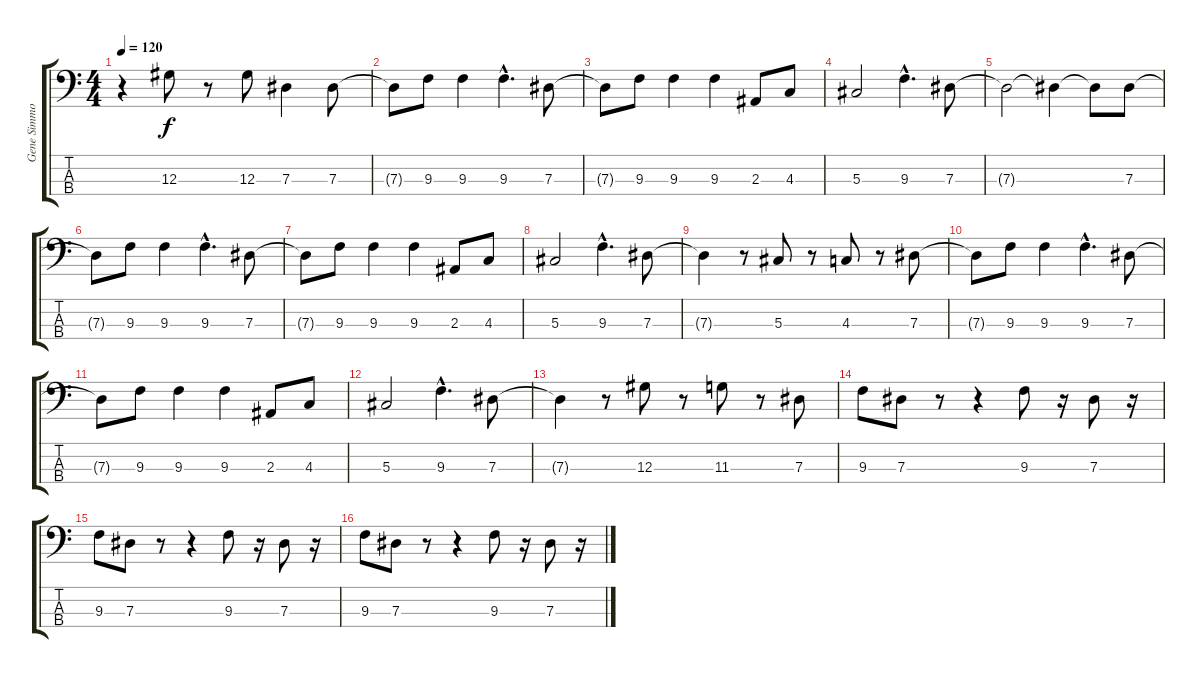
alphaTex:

\track ("Gene Simmons" "Gene Simmo") {instrument electricbasspick}
\staff {score tabs}
\tuning (Gb2 Db2 Ab1 Eb1) {hide}
\ts (4 4)
\tempo 120
\clef f4
\ks c
r.4{dy f} 12.3.8 r.8 12.3.8 7.3.4 7.3.8 |
7.3{t}.8 9.3.8 9.3.4 9.3{hac}.4{d} 7.3.8 |
7.3{t}.8 9.3.8 9.3.4 9.3.4 2.3.8 4.3.8 |
5.3.2 9.3{hac}.4{d} 7.3.8 |
7.3{t}.2 7.3{t}.4 7.3{t}.8 7.3.8 |
7.3{t}.8 9.3.8 9.3.4 9.3{hac}.4{d} 7.3.8 |
7.3{t}.8 9.3.8 9.3.4 9.3.4 2.3.8 4.3.8 |
5.3.2 9.3{hac}.4{d} 7.3.8 |
7.3{t}.4 r.8 5.3.8 r.8 4.3.8 r.8 7.3.8 |
7.3{t}.8 9.3.8 9.3.4 9.3{hac}.4{d} 7.3.8 |
7.3{t}.8 9.3.8 9.3.4 9.3.4 2.3.8 4.3.8 |
5.3.2 9.3{hac}.4{d} 7.3.8 |
7.3{t}.4 r.8 12.3.8 r.8 11.3.8 r.8 7.3.8 |
9.3.8 7.3.8 r.8 r.4 9.3.8 r.16 7.3.8 r.16 |
9.3.8 7.3.8 r.8 r.4 9.3.8 r.16 7.3.8 r.16 |
9.3.8 7.3.8 r.8 r.4 9.3.8 r.16 7.3.8 r.16
